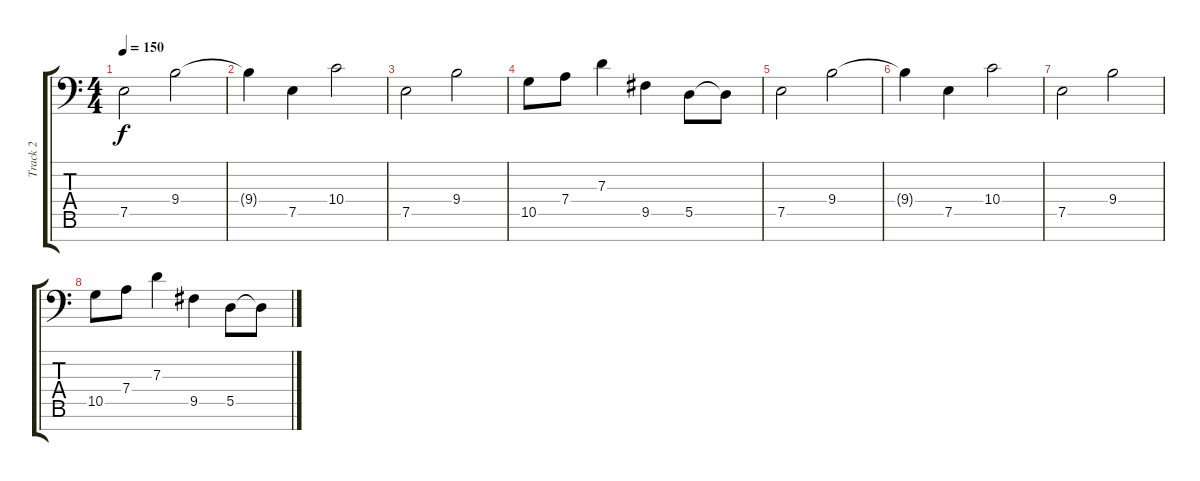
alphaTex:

\track ("Track 2" "Track 2") {instrument stringensemble2}
\staff {score tabs}
\tuning (E4 B3 G3 D3 A2 E2 C-1) {hide}
\ts (4 4)
\tempo 150
\clef f4
\ks c
7.5.2{dy f} 9.4.2 |
9.4{t}.4 7.5.4 10.4.2 |
7.5.2 9.4.2 |
10.5.8 7.4.8 7.3.4 9.5.4 5.5.8 5.5{t}.8 |
7.5.2 9.4.2 |
9.4{t}.4 7.5.4 10.4.2 |
7.5.2 9.4.2 |
10.5.8 7.4.8 7.3.4 9.5.4 5.5.8 5.5{t}.8
